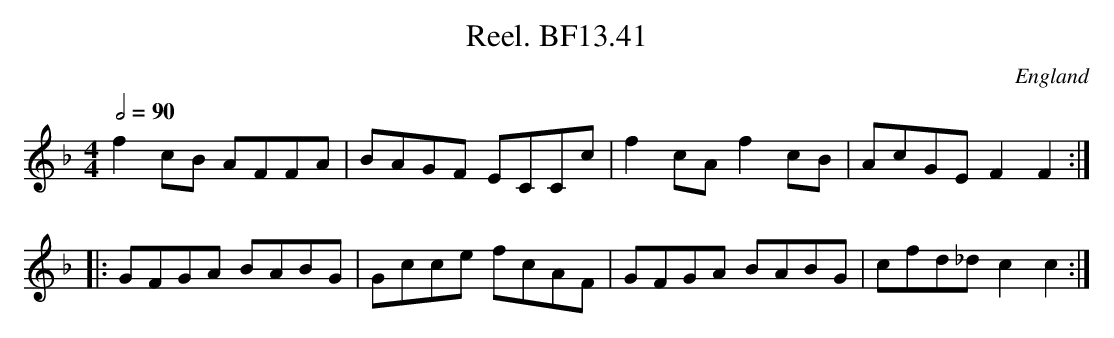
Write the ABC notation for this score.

X:1
T:Reel. BF13.41
M:4/4
L:1/8
Q:1/2=90
O:England
K:F major
f2cB AFFA|BAGF ECCc|f2cAf2cB|AcGEF2F2:|!
|:GFGA BABG|Gcce fcAF|GFGA BABG|cfd_d c2c2:|
